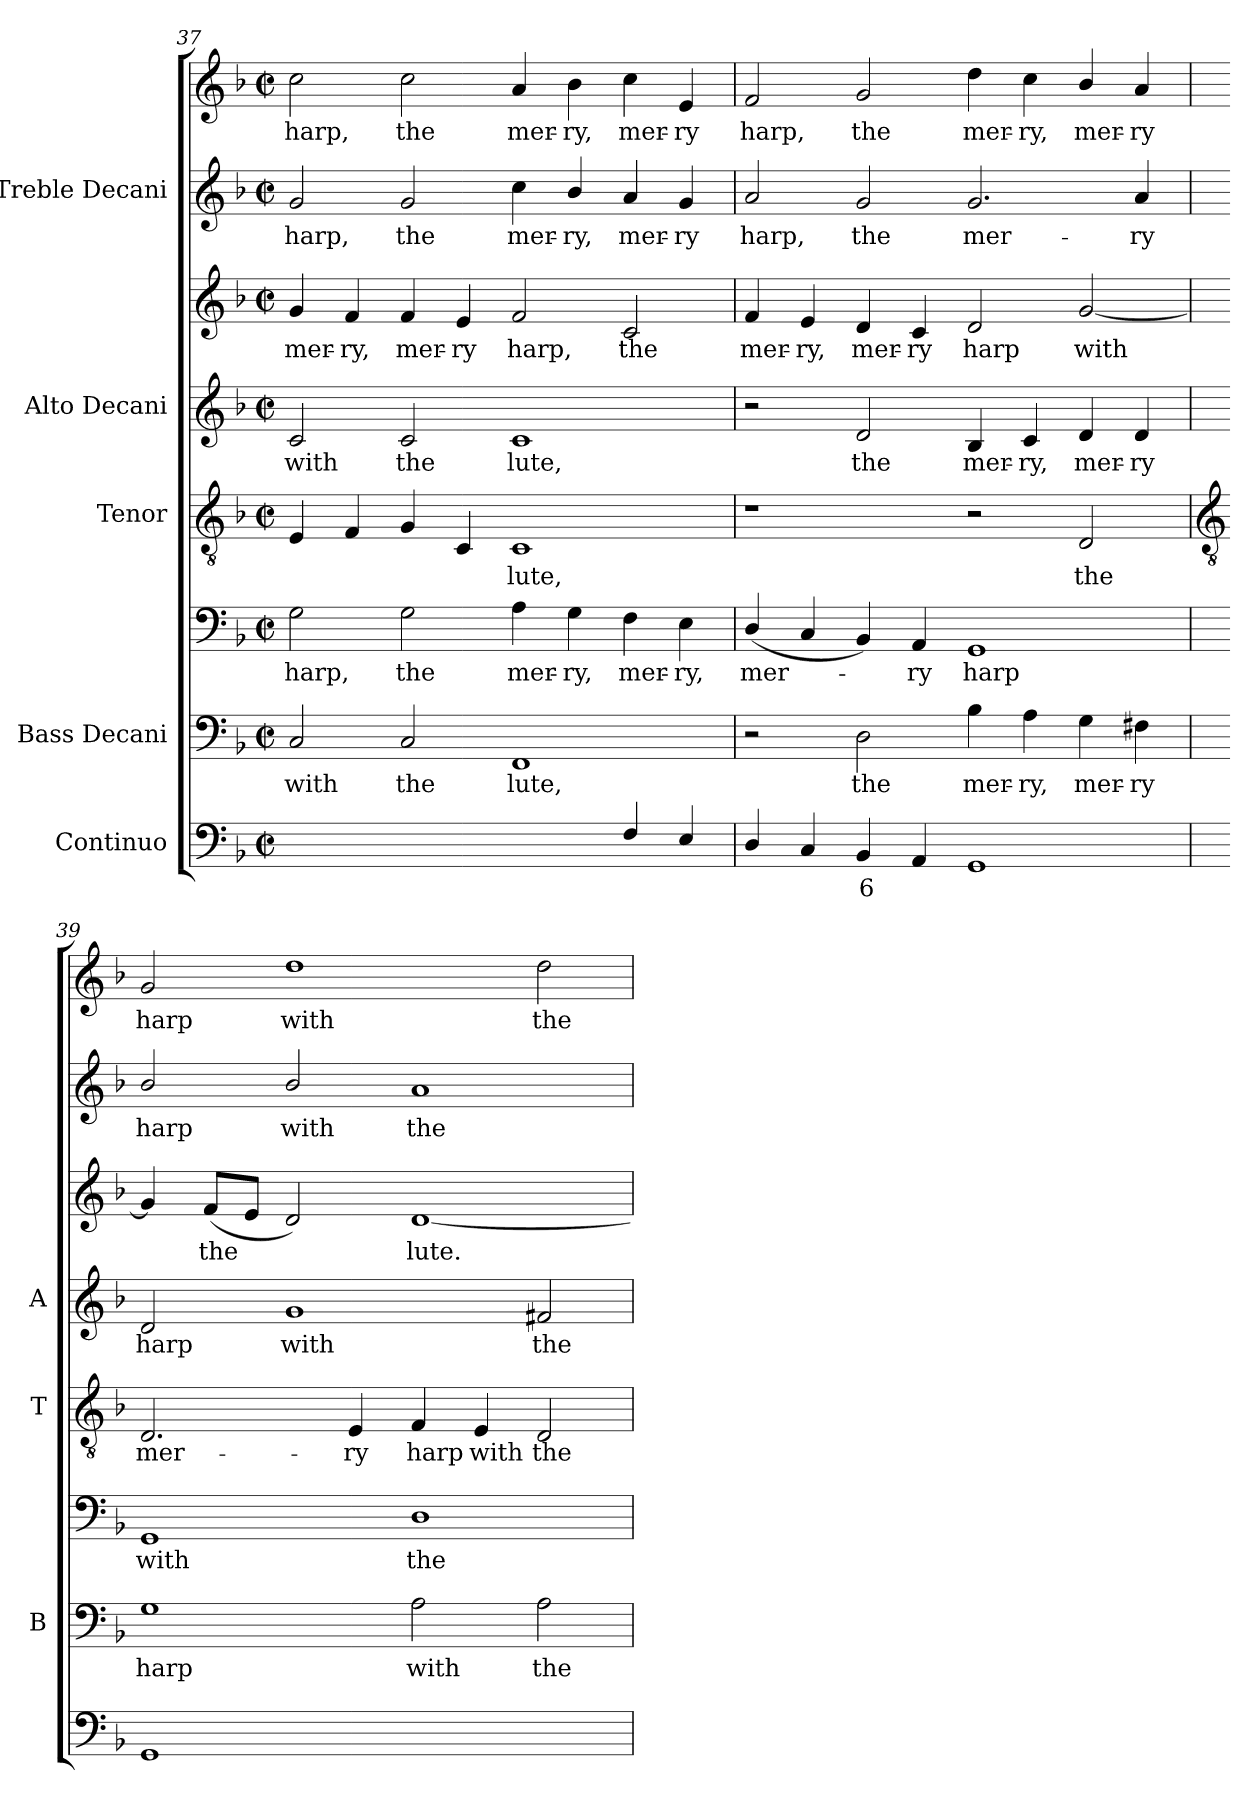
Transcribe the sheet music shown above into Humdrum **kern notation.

**kern	**text	**text	**kern	**text	**kern	**text	**kern	**text	**kern	**text	**kern	**text	**kern	**text	**kern	**text
*part5	*part5	*part5	*part4	*part4	*part4	*part4	*part3	*part3	*part2	*part2	*part2	*part2	*part1	*part1	*part1	*part1
*staff8	*staff8	*staff8	*staff7	*staff7	*staff6	*staff6	*staff5	*staff5	*staff4	*staff4	*staff3	*staff3	*staff2	*staff2	*staff1	*staff1
*I"Continuo	*	*	*I"Bass Decani	*	*	*	*I"Tenor	*	*I"Alto Decani	*	*	*	*I"Treble Decani	*	*	*
*	*	*	*I'B	*	*	*	*I'T	*	*I'A	*	*	*	*	*	*	*
*clefF4	*	*	*clefF4	*	*clefF4	*	*clefGv2	*	*clefG2	*	*clefG2	*	*clefG2	*	*clefG2	*
*k[b-]	*	*	*k[b-]	*	*k[b-]	*	*k[b-]	*	*k[b-]	*	*k[b-]	*	*k[b-]	*	*k[b-]	*
*F:	*	*	*F:	*	*F:	*	*F:	*	*F:	*	*F:	*	*F:	*	*F:	*
*M4/2	*	*	*M4/2	*	*M4/2	*	*M4/2	*	*M4/2	*	*M4/2	*	*M4/2	*	*M4/2	*
*met(c|)	*	*	*met(c|)	*	*met(c|)	*	*met(c|)	*	*met(c|)	*	*met(c|)	*	*met(c|)	*	*met(c|)	*
=37	=37	=37	=37	=37	=37	=37	=37	=37	=37	=37	=37	=37	=37	=37	=37	=37
!	!LO:LY:b	!LO:LY:b	!	!LO:LY:b	!	!LO:LY:b	!	!	!	!LO:LY:b	!	!LO:LY:b	!	!LO:LY:b	!	!LO:LY:b
[4Cyy	5	3	2C	with	2G	harp,	4E	.	2c	with	4g	mer-	2g	harp,	2cc	harp,
!	!	!LO:LY:b	!	!	!	!	!	!	!	!	!	!LO:LY:b	!	!	!	!
4Cyy_	.	4	.	.	.	.	4F	.	.	.	4f	-ry,	.	.	.	.
!	!	!LO:LY:b	!	!LO:LY:b	!	!LO:LY:b	!	!	!	!LO:LY:b	!	!LO:LY:b	!	!LO:LY:b	!	!LO:LY:b
2Cyy]	.	3	2C	the	2G	the	4G	.	2c	the	4f	mer-	2g	the	2cc	the
!	!	!	!	!	!	!	!	!	!	!	!	!LO:LY:b	!	!	!	!
.	.	.	.	.	.	.	4C	.	.	.	4e	-ry	.	.	.	.
!	!	!	!	!LO:LY:b	!	!LO:LY:b	!	!LO:LY:b	!	!LO:LY:b	!	!LO:LY:b	!	!LO:LY:b	!	!LO:LY:b
2FFyy	.	.	1FF	lute,	4A	mer-	1C	lute,	1c	lute,	2f	harp,	4cc	mer-	4a	mer-
!	!	!	!	!	!	!LO:LY:b	!	!	!	!	!	!	!	!LO:LY:b	!	!LO:LY:b
.	.	.	.	.	4G	-ry,	.	.	.	.	.	.	4b-/	-ry,	4b-	-ry,
!	!	!	!	!	!	!LO:LY:b	!	!	!	!	!	!LO:LY:b	!	!LO:LY:b	!	!LO:LY:b
4F/	.	.	.	.	4F	mer-	.	.	.	.	2c	the	4a	mer-	4cc	mer-
!	!	!	!	!	!	!LO:LY:b	!	!	!	!	!	!	!	!LO:LY:b	!	!LO:LY:b
4E/	.	.	.	.	4E	-ry,	.	.	.	.	.	.	4g	-ry	4e	-ry
=38	=38	=38	=38	=38	=38	=38	=38	=38	=38	=38	=38	=38	=38	=38	=38	=38
!	!	!	!	!	!	!LO:LY:b	!	!	!	!	!	!LO:LY:b	!	!LO:LY:b	!	!LO:LY:b
4D/	.	.	2r	.	(<4D/	mer-	1r	.	2r	.	4f	mer-	2a	harp,	2f	harp,
!	!	!	!	!	!	!	!	!	!	!	!	!LO:LY:b	!	!	!	!
4C	.	.	.	.	4C	.	.	.	.	.	4e	-ry,	.	.	.	.
!	!LO:LY:b	!	!	!LO:LY:b	!	!	!	!	!	!LO:LY:b	!	!LO:LY:b	!	!LO:LY:b	!	!LO:LY:b
4BB-	6	.	2D	the	4BB-)	.	.	.	2d	the	4d	mer-	2g	the	2g	the
!	!	!	!	!	!	!LO:LY:b	!	!	!	!	!	!LO:LY:b	!	!	!	!
4AA	.	.	.	.	4AA	ry	.	.	.	.	4c	-ry	.	.	.	.
!	!	!	!	!LO:LY:b	!	!LO:LY:b	!	!	!	!LO:LY:b	!	!LO:LY:b	!	!LO:LY:b	!	!LO:LY:b
1GG	.	.	4B-	mer-	1GG	harp	2r	.	4B-	mer-	2d	harp	2.g	mer-	4dd	mer-
!	!	!	!	!LO:LY:b	!	!	!	!	!	!LO:LY:b	!	!	!	!	!	!LO:LY:b
.	.	.	4A	-ry,	.	.	.	.	4c	-ry,	.	.	.	.	4cc	-ry,
!	!	!	!	!LO:LY:b	!	!	!	!LO:LY:b	!	!LO:LY:b	!	!LO:LY:b	!	!	!	!LO:LY:b
.	.	.	4G	mer-	.	.	2D	the	4d	mer-	[2g	with	.	.	4b-/	mer-
!	!	!	!	!LO:LY:b	!	!	!	!	!	!LO:LY:b	!	!	!	!LO:LY:b	!	!LO:LY:b
.	.	.	4F#X	-ry	.	.	.	.	4d	-ry	.	.	4a	-ry	4a	-ry
!!LO:LB:g=z
=39	=39	=39	=39	=39	=39	=39	=39	=39	=39	=39	=39	=39	=39	=39	=39	=39
*	*	*	*	*	*	*	*clefGv2	*	*	*	*	*	*	*	*	*
!	!	!	!	!LO:LY:b	!	!LO:LY:b	!	!LO:LY:b	!	!LO:LY:b	!	!	!	!LO:LY:b	!	!LO:LY:b
1GG	.	.	1G	harp	1GG	with	2.D	mer-	2d	harp	4g]	.	2b-/	harp	2g	harp
!	!	!	!	!	!	!	!	!	!	!	!	!LO:LY:b	!	!	!	!
.	.	.	.	.	.	.	.	.	.	.	(<8fL	the	.	.	.	.
.	.	.	.	.	.	.	.	.	.	.	8eJ	.	.	.	.	.
!	!	!	!	!	!	!	!	!	!	!LO:LY:b	!	!	!	!LO:LY:b	!	!LO:LY:b
.	.	.	.	.	.	.	.	.	1g	with	2d)	.	2b-/	with	1dd	with
!	!	!	!	!	!	!	!	!LO:LY:b	!	!	!	!	!	!	!	!
.	.	.	.	.	.	.	4E	-ry	.	.	.	.	.	.	.	.
!	!LO:LY:b	!	!	!LO:LY:b	!	!LO:LY:b	!	!LO:LY:b	!	!	!	!LO:LY:b	!	!LO:LY:b	!	!
[2Dyy	4	.	2A	with	1D	the	4F	harp	.	.	[1d	lute.	1a	the	.	.
!	!	!	!	!	!	!	!	!LO:LY:b	!	!	!	!	!	!	!	!
.	.	.	.	.	.	.	4E	with	.	.	.	.	.	.	.	.
!	!LO:LY:b	!	!	!LO:LY:b	!	!	!	!LO:LY:b	!	!LO:LY:b	!	!	!	!	!	!LO:LY:b
2Dyy]	3	.	2A	the	.	.	2D	the	2f#X	the	.	.	.	.	2dd	the
=	=	=	=	=	=	=	=	=	=	=	=	=	=	=	=	=
*-	*-	*-	*-	*-	*-	*-	*-	*-	*-	*-	*-	*-	*-	*-	*-	*-
